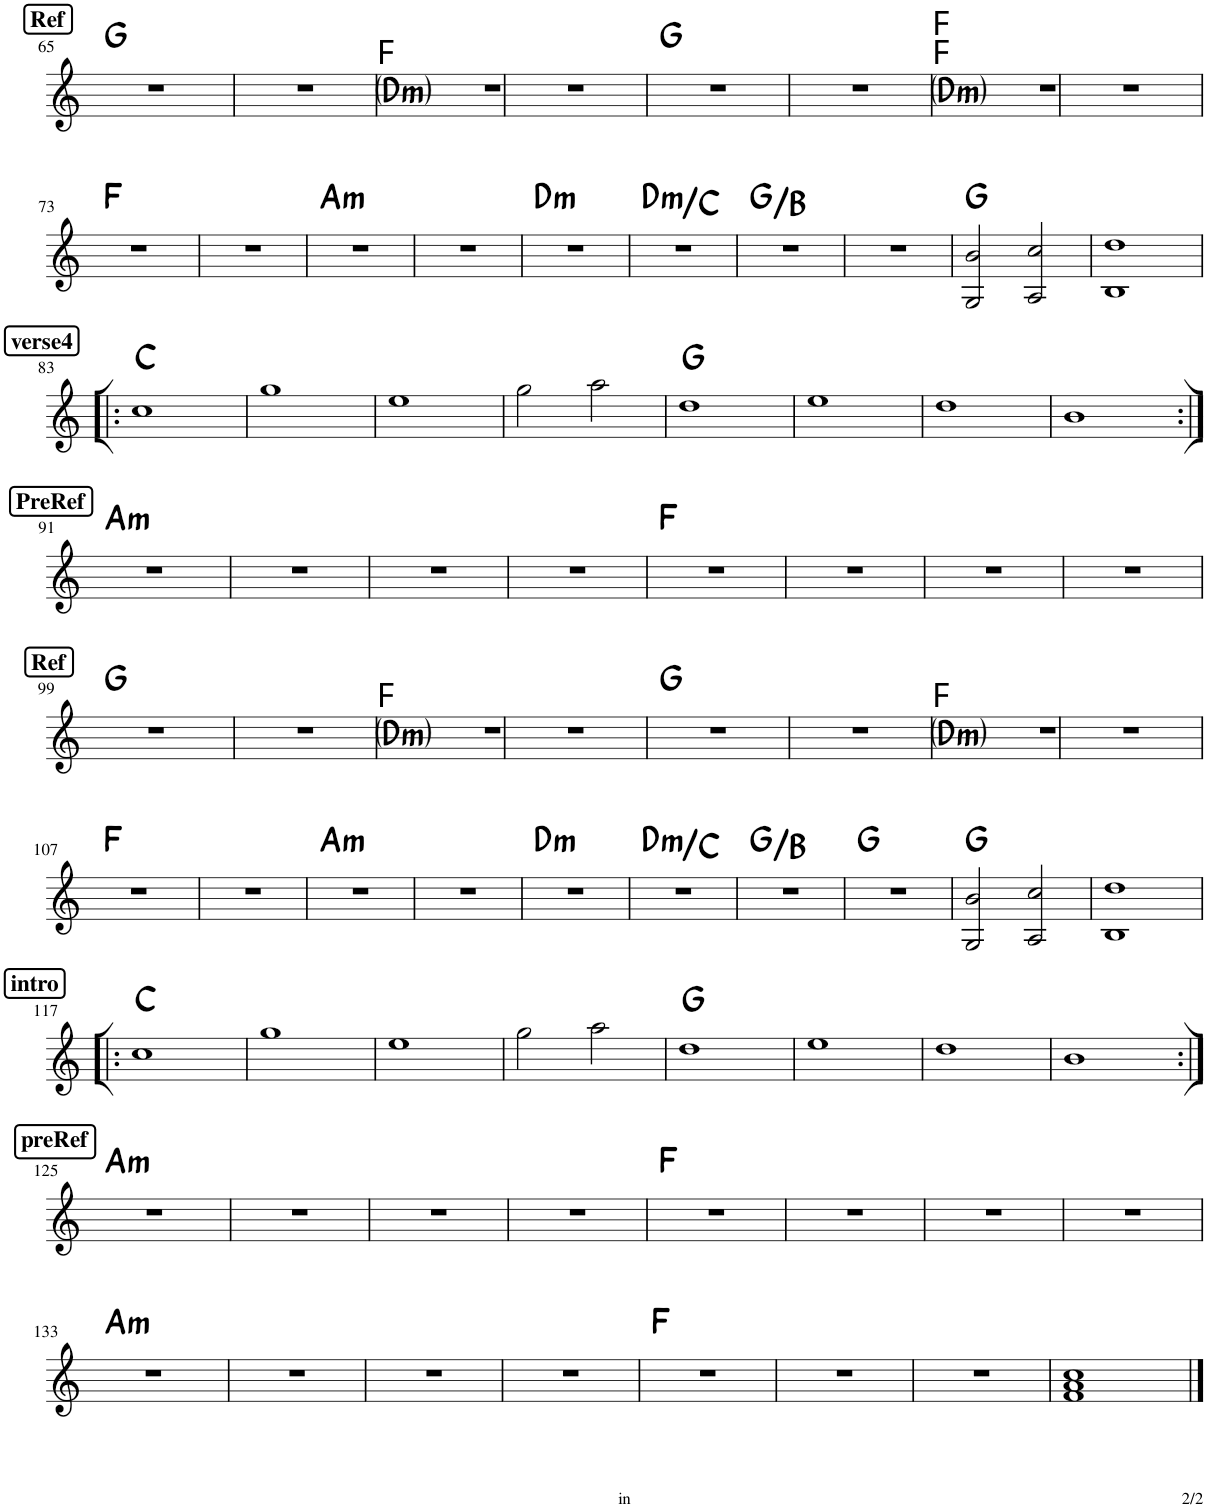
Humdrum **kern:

**kern	**harte
*part1	*part1
*staff1	*
*I"Guitare	*
*I'Guit.	*
!!LO:PB:g=z
*clefG2	*
*Trd7c12	*
*k[]	*
*M4/4	*
!!LO:REH:place=s1:a:B:cj:fs=11:t=Ref
=65	=65
1r	G:maj
=66	=66
1r	.
=67	=67
!LO:TX:a:B:t=F	!LO:H:kt=m
1r	D:min
=68	=68
1r	.
=69	=69
1r	G:maj
=70	=70
1r	.
=71	=71
!LO:TX:a:B:t=F	!
!LO:TX:a:B:t=F	!LO:H:kt=m
1r	D:min
=72	=72
1r	.
!!LO:LB:g=z
=73	=73
1r	F:maj
=74	=74
1r	.
=75	=75
!	!LO:H:kt=m
1r	A:min
=76	=76
1r	.
=77	=77
!	!LO:H:kt=m
1r	D:min
=78	=78
!	!LO:H:kt=m
1r	D:min/b7
=79	=79
1r	G:maj/3
=80	=80
1r	.
=81	=81
2G/ 2b/	G:maj
2A/ 2cc/	.
=82	=82
1B 1dd	.
!!LO:LB:g=z
!!LO:REH:place=s1:a:B:cj:fs=11:t=verse4
=83!|:	=83!|:
1cc	C:maj
=84	=84
1gg	.
=85	=85
1ee	.
=86	=86
2gg\	.
2aa\	.
=87	=87
1dd	G:maj
=88	=88
1ee	.
=89	=89
1dd	.
=90	=90
1b	.
!!LO:LB:g=z
!!LO:REH:place=s1:a:B:cj:fs=11:t=PreRef
=91:|!	=91:|!
!	!LO:H:kt=m
1r	A:min
=92	=92
1r	.
=93	=93
1r	.
=94	=94
1r	.
=95	=95
1r	F:maj
=96	=96
1r	.
=97	=97
1r	.
=98	=98
1r	.
!!LO:LB:g=z
!!LO:REH:place=s1:a:B:cj:fs=11:t=Ref
=99	=99
1r	G:maj
=100	=100
1r	.
=101	=101
!LO:TX:a:B:t=F	!LO:H:kt=m
1r	D:min
=102	=102
1r	.
=103	=103
1r	G:maj
=104	=104
1r	.
=105	=105
!LO:TX:a:B:t=F	!LO:H:kt=m
1r	D:min
=106	=106
1r	.
!!LO:LB:g=z
=107	=107
1r	F:maj
=108	=108
1r	.
=109	=109
!	!LO:H:kt=m
1r	A:min
=110	=110
1r	.
=111	=111
!	!LO:H:kt=m
1r	D:min
=112	=112
!	!LO:H:kt=m
1r	D:min/b7
=113	=113
1r	G:maj/3
=114	=114
1r	G:maj
=115	=115
2G/ 2b/	G:maj
2A/ 2cc/	.
=116	=116
1B 1dd	.
!!LO:LB:g=z
!!LO:REH:place=s1:a:B:cj:fs=11:t=intro
=117!|:	=117!|:
1cc	C:maj
=118	=118
1gg	.
=119	=119
1ee	.
=120	=120
2gg\	.
2aa\	.
=121	=121
1dd	G:maj
=122	=122
1ee	.
=123	=123
1dd	.
=124	=124
1b	.
!!LO:LB:g=z
!!LO:REH:place=s1:a:B:cj:fs=11:t=preRef
=125:|!	=125:|!
!	!LO:H:kt=m
1r	A:min
=126	=126
1r	.
=127	=127
1r	.
=128	=128
1r	.
=129	=129
1r	F:maj
=130	=130
1r	.
=131	=131
1r	.
=132	=132
1r	.
!!LO:LB:g=z
=133	=133
!	!LO:H:kt=m
1r	A:min
=134	=134
1r	.
=135	=135
1r	.
=136	=136
1r	.
=137	=137
1r	F:maj
=138	=138
1r	.
=139	=139
1r	.
=140	=140
1f 1a 1cc	.
==	==
*-	*-
